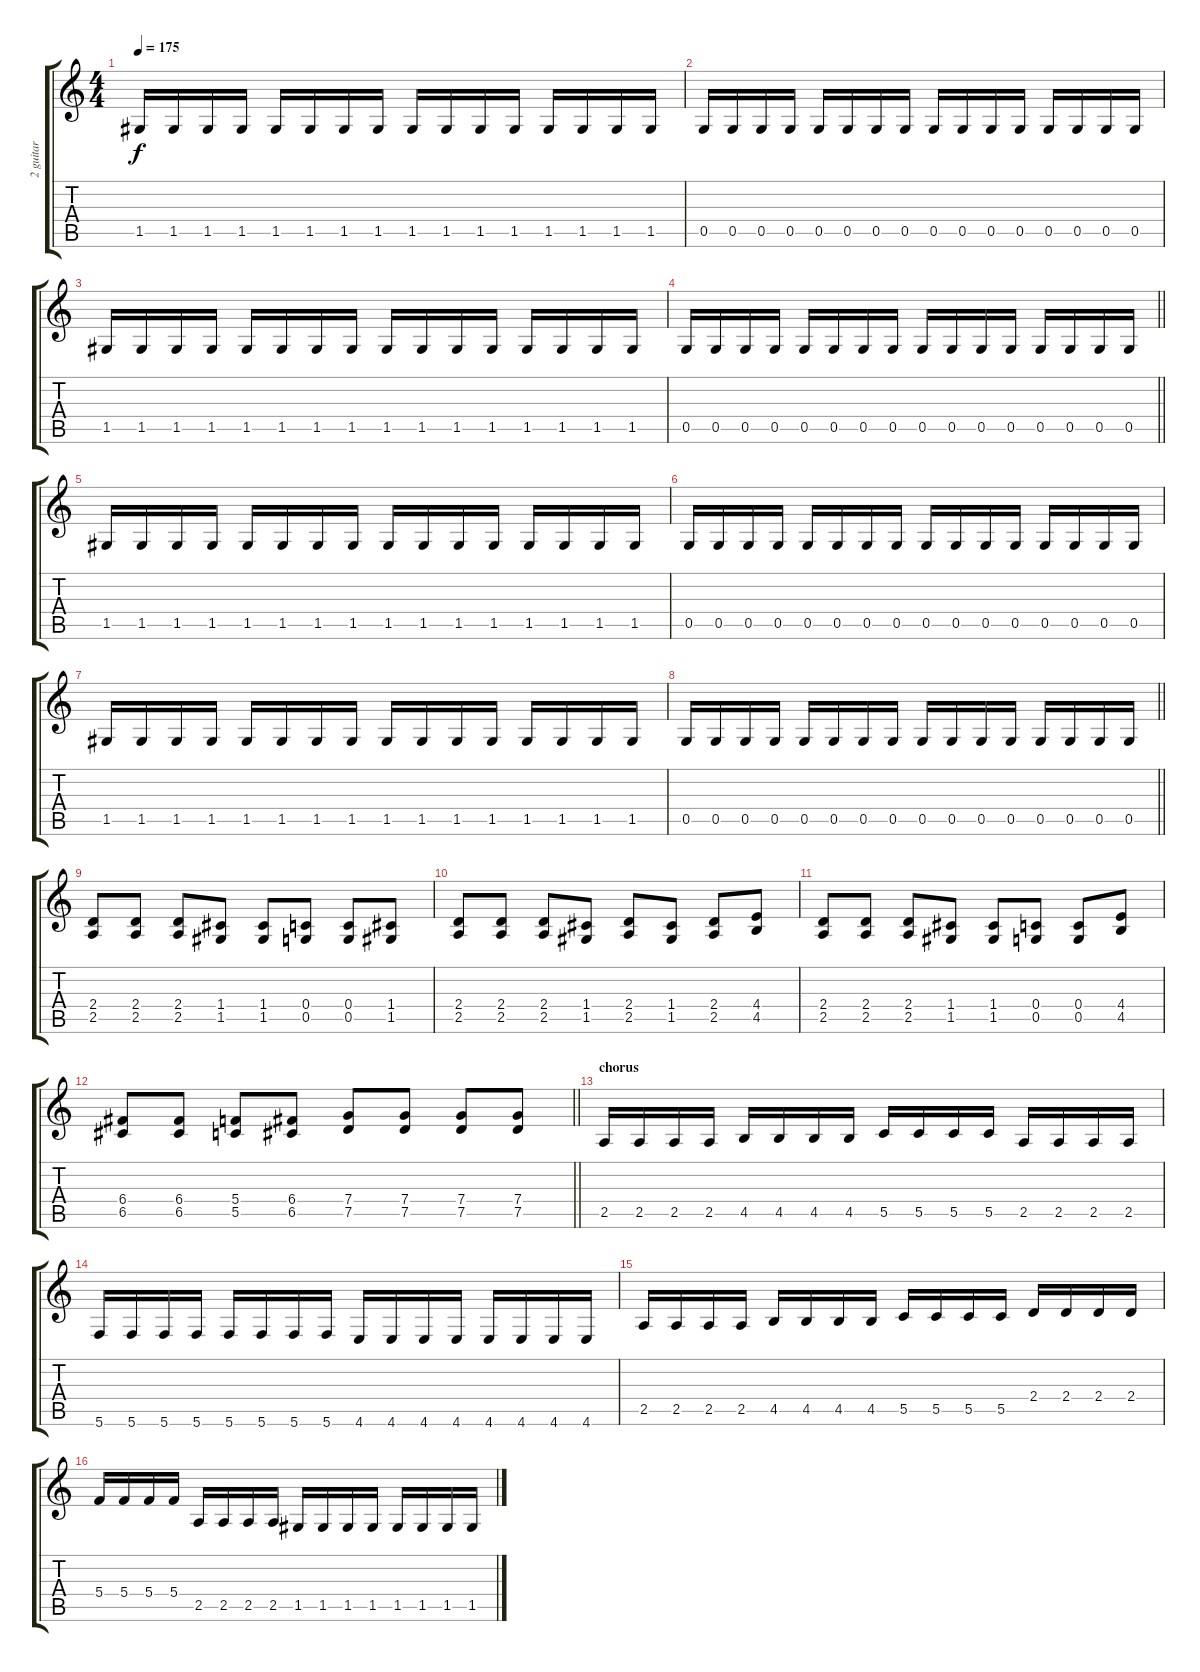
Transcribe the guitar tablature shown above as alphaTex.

\track ("2 guitar" "2 guitar") {instrument distortionguitar}
\staff {score tabs}
\tuning (D4 A3 F3 C3 G2 C2) {hide}
\ts (4 4)
\tempo 175
\clef g2
\ks c
1.5.16{dy f} 1.5.16 1.5.16 1.5.16 1.5.16 1.5.16 1.5.16 1.5.16 1.5.16 1.5.16 1.5.16 1.5.16 1.5.16 1.5.16 1.5.16 1.5.16 |
0.5.16 0.5.16 0.5.16 0.5.16 0.5.16 0.5.16 0.5.16 0.5.16 0.5.16 0.5.16 0.5.16 0.5.16 0.5.16 0.5.16 0.5.16 0.5.16 |
1.5.16 1.5.16 1.5.16 1.5.16 1.5.16 1.5.16 1.5.16 1.5.16 1.5.16 1.5.16 1.5.16 1.5.16 1.5.16 1.5.16 1.5.16 1.5.16 |
\barLineRight lightlight
0.5.16 0.5.16 0.5.16 0.5.16 0.5.16 0.5.16 0.5.16 0.5.16 0.5.16 0.5.16 0.5.16 0.5.16 0.5.16 0.5.16 0.5.16 0.5.16 |
1.5.16 1.5.16 1.5.16 1.5.16 1.5.16 1.5.16 1.5.16 1.5.16 1.5.16 1.5.16 1.5.16 1.5.16 1.5.16 1.5.16 1.5.16 1.5.16 |
0.5.16 0.5.16 0.5.16 0.5.16 0.5.16 0.5.16 0.5.16 0.5.16 0.5.16 0.5.16 0.5.16 0.5.16 0.5.16 0.5.16 0.5.16 0.5.16 |
1.5.16 1.5.16 1.5.16 1.5.16 1.5.16 1.5.16 1.5.16 1.5.16 1.5.16 1.5.16 1.5.16 1.5.16 1.5.16 1.5.16 1.5.16 1.5.16 |
\barLineRight lightlight
0.5.16 0.5.16 0.5.16 0.5.16 0.5.16 0.5.16 0.5.16 0.5.16 0.5.16 0.5.16 0.5.16 0.5.16 0.5.16 0.5.16 0.5.16 0.5.16 |
\section ("" "")
(2.4 2.5).8 (2.4 2.5).8 (2.4 2.5).8 (1.4 1.5).8 (1.4 1.5).8 (0.4 0.5).8 (0.4 0.5).8 (1.4 1.5).8 |
(2.4 2.5).8 (2.4 2.5).8 (2.4 2.5).8 (1.4 1.5).8 (2.4 2.5).8 (1.4 1.5).8 (2.4 2.5).8 (4.4 4.5).8 |
(2.4 2.5).8 (2.4 2.5).8 (2.4 2.5).8 (1.4 1.5).8 (1.4 1.5).8 (0.4 0.5).8 (0.4 0.5).8 (4.4 4.5).8 |
\barLineRight lightlight
(6.4 6.5).8 (6.4 6.5).8 (5.4 5.5).8 (6.4 6.5).8 (7.4 7.5).8 (7.4 7.5).8 (7.4 7.5).8 (7.4 7.5).8 |
\section ("" "chorus")
2.5.16 2.5.16 2.5.16 2.5.16 4.5.16 4.5.16 4.5.16 4.5.16 5.5.16 5.5.16 5.5.16 5.5.16 2.5.16 2.5.16 2.5.16 2.5.16 |
5.6.16 5.6.16 5.6.16 5.6.16 5.6.16 5.6.16 5.6.16 5.6.16 4.6.16 4.6.16 4.6.16 4.6.16 4.6.16 4.6.16 4.6.16 4.6.16 |
2.5.16 2.5.16 2.5.16 2.5.16 4.5.16 4.5.16 4.5.16 4.5.16 5.5.16 5.5.16 5.5.16 5.5.16 2.4.16 2.4.16 2.4.16 2.4.16 |
5.4.16 5.4.16 5.4.16 5.4.16 2.5.16 2.5.16 2.5.16 2.5.16 1.5.16 1.5.16 1.5.16 1.5.16 1.5.16 1.5.16 1.5.16 1.5.16
